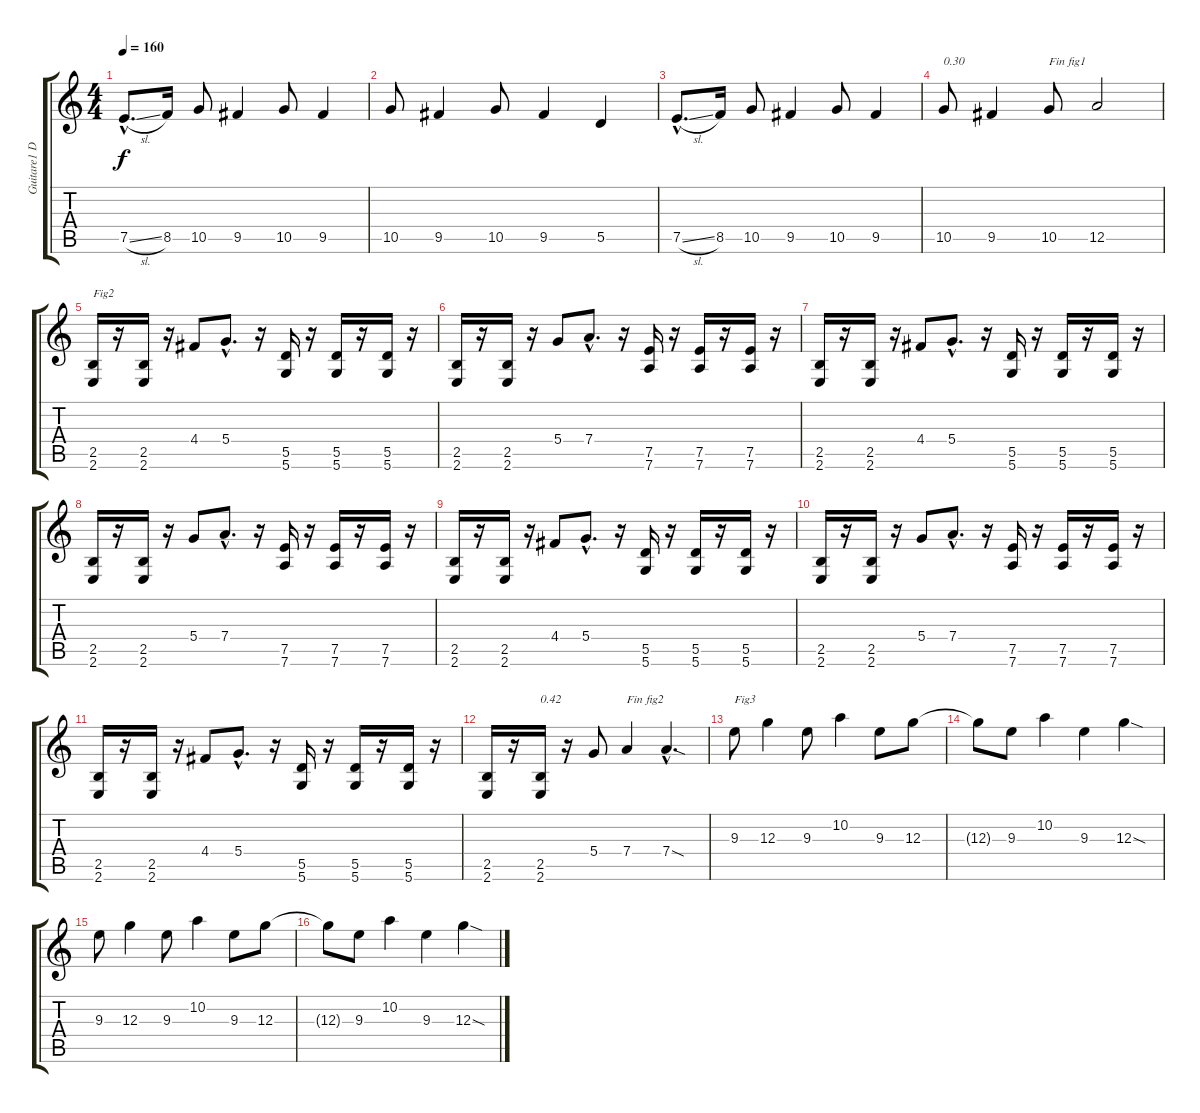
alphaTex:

\track ("Guitare1 Dr-D" "Guitare1 D") {instrument distortionguitar}
\staff {score tabs}
\tuning (E4 B3 G3 D3 A2 D2) {hide}
\ts (4 4)
\tempo 160
\clef g2
\ks c
7.5{sl hac}.8{d dy f} 8.5.16 10.5.8 9.5.4 10.5.8 9.5.4 |
10.5.8 9.5.4 10.5.8 9.5.4 5.5.4 |
7.5{sl hac}.8{d} 8.5.16 10.5.8 9.5.4 10.5.8 9.5.4 |
10.5.8{txt "0.30"} 9.5.4 10.5.8{txt "Fin fig1"} 12.5.2 |
(2.5 2.6).16{txt "Fig2"} r.16 (2.5 2.6).16 r.16 4.4.8 5.4{hac}.8{d} r.16 (5.5 5.6).16 r.16 (5.5 5.6).16 r.16 (5.5 5.6).16 r.16 |
(2.5 2.6).16 r.16 (2.5 2.6).16 r.16 5.4.8 7.4{hac}.8{d} r.16 (7.5 7.6).16 r.16 (7.5 7.6).16 r.16 (7.5 7.6).16 r.16 |
(2.5 2.6).16 r.16 (2.5 2.6).16 r.16 4.4.8 5.4{hac}.8{d} r.16 (5.5 5.6).16 r.16 (5.5 5.6).16 r.16 (5.5 5.6).16 r.16 |
(2.5 2.6).16 r.16 (2.5 2.6).16 r.16 5.4.8 7.4{hac}.8{d} r.16 (7.5 7.6).16 r.16 (7.5 7.6).16 r.16 (7.5 7.6).16 r.16 |
(2.5 2.6).16 r.16 (2.5 2.6).16 r.16 4.4.8 5.4{hac}.8{d} r.16 (5.5 5.6).16 r.16 (5.5 5.6).16 r.16 (5.5 5.6).16 r.16 |
(2.5 2.6).16 r.16 (2.5 2.6).16 r.16 5.4.8 7.4{hac}.8{d} r.16 (7.5 7.6).16 r.16 (7.5 7.6).16 r.16 (7.5 7.6).16 r.16 |
(2.5 2.6).16 r.16 (2.5 2.6).16 r.16 4.4.8 5.4{hac}.8{d} r.16 (5.5 5.6).16 r.16 (5.5 5.6).16 r.16 (5.5 5.6).16 r.16 |
(2.5 2.6).16 r.16 (2.5 2.6).16{txt "0.42"} r.16 5.4.8 7.4.4{txt "Fin fig2"} 7.4{sod hac}.4{d} |
9.3.8{txt "Fig3"} 12.3.4 9.3.8 10.2.4 9.3.8 12.3.8 |
12.3{t}.8 9.3.8 10.2.4 9.3.4 12.3{sod}.4 |
9.3.8 12.3.4 9.3.8 10.2.4 9.3.8 12.3.8 |
12.3{t}.8 9.3.8 10.2.4 9.3.4 12.3{sod}.4
